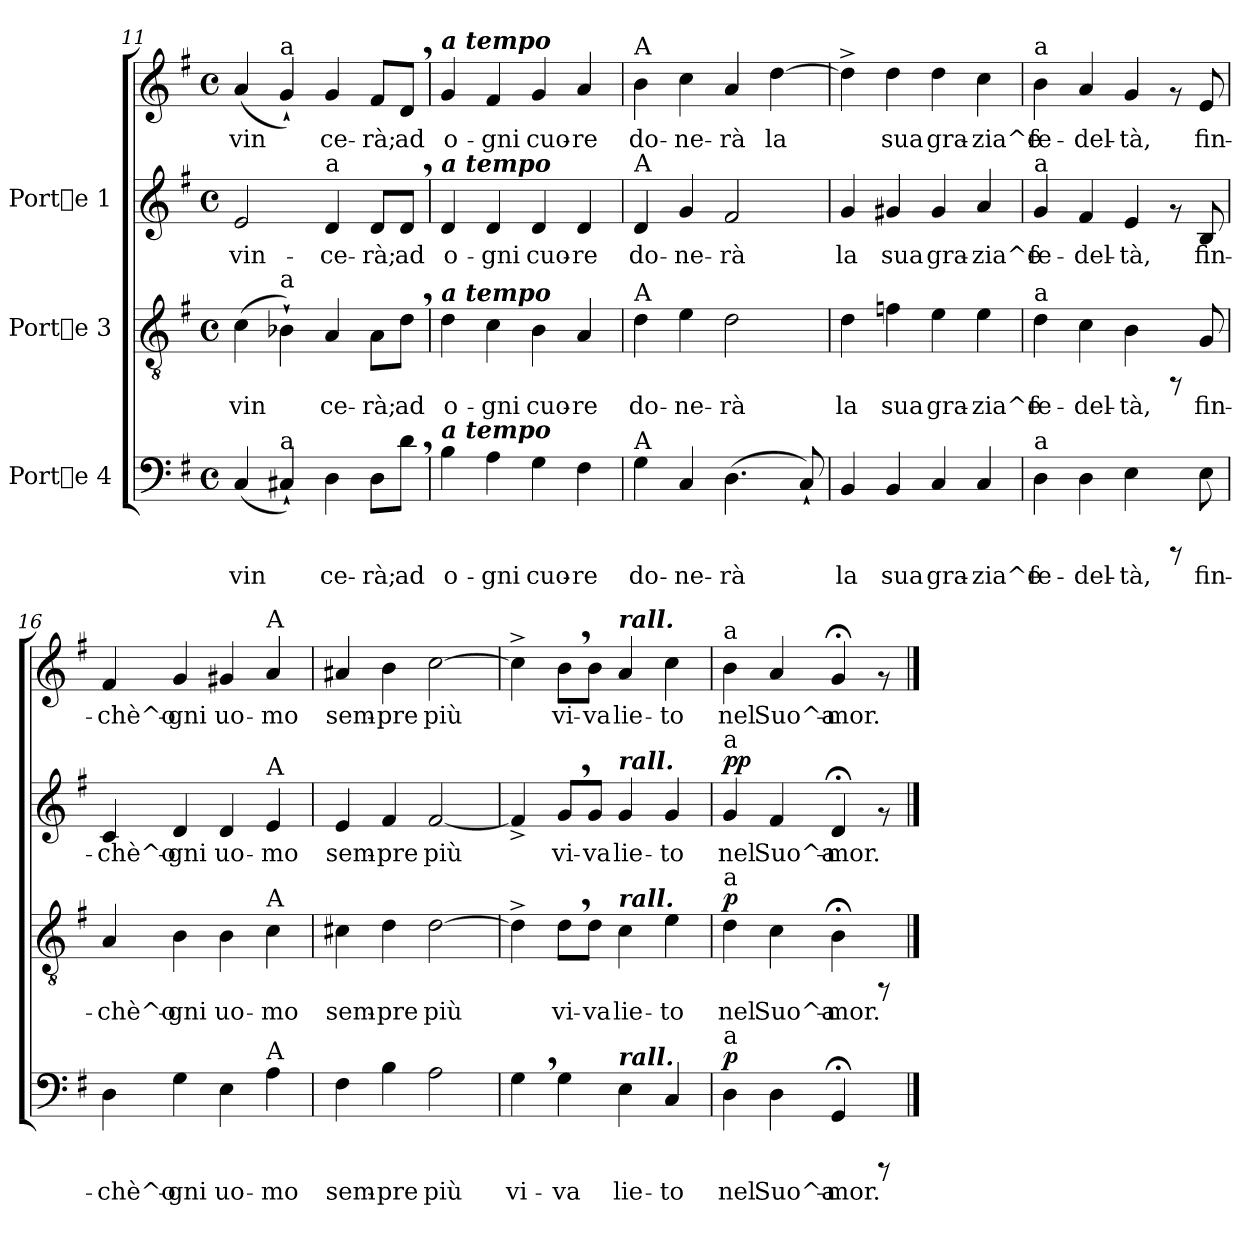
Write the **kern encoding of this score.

**kern	**text	**dynam	**kern	**text	**dynam	**kern	**text	**kern	**text	**dynam
*part3	*part3	*part3	*part2	*part2	*part2	*part1	*part1	*part1	*part1	*part1
*staff4	*staff4	*staff4	*staff3	*staff3	*staff3	*staff2	*staff2	*staff1	*staff1	*staff1/2
*I"Porte 4	*	*	*I"Porte 3	*	*	*I"Porte 1	*	*	*	*
*clefF4	*	*	*clefGv2	*	*	*clefG2	*	*clefG2	*	*
*k[f#]	*	*	*k[f#]	*	*	*k[f#]	*	*k[f#]	*	*
*G:	*	*	*G:	*	*	*G:	*	*G:	*	*
*M4/4	*	*	*M4/4	*	*	*M4/4	*	*M4/4	*	*
*met(c)	*	*	*met(c)	*	*	*met(c)	*	*met(c)	*	*
=11	=11	=11	=11	=11	=11	=11	=11	=11	=11	=11
!	!LO:LY:b	!	!	!LO:LY:b	!	!	!LO:LY:b	!	!LO:LY:b	!
(>4C/	vin-	.	(>4c\	vin-	.	2e/	vin-	(>4a/	vin-	.
!	!	!	!	!	!	!	!	!LO:TX:a:t=a	!	!
!	!	!	!LO:TX:a:t=a	!	!	!	!	!	!	!
!LO:TX:a:t=a	!	!	!	!	!	!	!	!	!	!
!	!LO:LY:b	!	!	!LO:LY:b	!	!	!	!	!LO:LY:b	!
4C#X`</)	-	.	4B-X`>\)	-	.	.	.	4g`</)	-	.
!	!	!	!	!	!	!LO:TX:a:t=a	!	!	!	!
!	!LO:LY:b	!	!	!LO:LY:b	!	!	!LO:LY:b	!	!LO:LY:b	!
4D\	ce-	.	4A/	ce-	.	4d/	-ce-	4g/	ce-	.
!	!LO:LY:b	!	!	!LO:LY:b	!	!	!LO:LY:b	!	!LO:LY:b	!
8D\L	-rà;	.	8A\L	-rà;	.	8d/L	-rà;	8f#/L	-rà;	.
!	!LO:LY:b	!	!	!LO:LY:b	!	!	!LO:LY:b	!	!LO:LY:b	!
8d,>\J	ad	.	8d,>\J	ad	.	8d,</J	ad	8d,</J	ad	.
=12	=12	=12	=12	=12	=12	=12	=12	=12	=12	=12
!	!	!	!	!	!	!	!	!LO:TX:a:Bi:t=a tempo	!	!
!	!	!	!	!	!	!LO:TX:a:Bi:t=a tempo	!	!	!	!
!	!	!	!LO:TX:a:Bi:t=a tempo	!	!	!	!	!	!	!
!LO:TX:a:Bi:t=a tempo	!	!	!	!	!	!	!	!	!	!
!	!LO:LY:b	!	!	!LO:LY:b	!	!	!LO:LY:b	!	!LO:LY:b	!
4B\	o-	.	4d\	o-	.	4d/	o-	4g/	o-	.
!	!LO:LY:b	!	!	!LO:LY:b	!	!	!LO:LY:b	!	!LO:LY:b	!
4A\	-gni	.	4c\	-gni	.	4d/	-gni	4f#/	-gni	.
!	!LO:LY:b	!	!	!LO:LY:b	!	!	!LO:LY:b	!	!LO:LY:b	!
4G\	cuo-	.	4B\	cuo-	.	4d/	cuo-	4g/	cuo-	.
!	!LO:LY:b	!	!	!LO:LY:b	!	!	!LO:LY:b	!	!LO:LY:b	!
4F#\	-re	.	4A/	-re	.	4d/	-re	4a/	-re	.
=13	=13	=13	=13	=13	=13	=13	=13	=13	=13	=13
!	!	!	!	!	!	!	!	!LO:TX:a:t=A	!	!
!	!	!	!	!	!	!LO:TX:a:t=A	!	!	!	!
!	!	!	!LO:TX:a:t=A	!	!	!	!	!	!	!
!LO:TX:a:t=A	!	!	!	!	!	!	!	!	!	!
!	!LO:LY:b	!	!	!LO:LY:b	!	!	!LO:LY:b	!	!LO:LY:b	!
4G\	do-	.	4d\	do-	.	4d/	do-	4b\	do-	.
!	!LO:LY:b	!	!	!LO:LY:b	!	!	!LO:LY:b	!	!LO:LY:b	!
4C/	-ne-	.	4e\	-ne-	.	4g/	-ne-	4cc\	-ne-	.
!	!LO:LY:b	!	!	!LO:LY:b	!	!	!LO:LY:b	!	!LO:LY:b	!
(>4.D\	-rà	.	2d\	-rà	.	2f#/	-rà	4a/	-rà	.
!	!	!	!	!	!	!	!	!	!LO:LY:b	!
.	.	.	.	.	.	.	.	[>4dd\	la	.
!	!LO:LY:b	!	!	!	!	!	!	!	!	!
8C`</)	.	.	.	.	.	.	.	.	.	.
!!LO:LB:g=z
=14	=14	=14	=14	=14	=14	=14	=14	=14	=14	=14
!	!LO:LY:b	!	!	!LO:LY:b	!	!	!LO:LY:b	!	!LO:LY:b	!
4BB/	la	.	4d\	la	.	4g/	la	4dd^>\]	.	.
!	!LO:LY:b	!	!	!LO:LY:b	!	!	!LO:LY:b	!	!LO:LY:b	!
4BB/	sua	.	4fn\	sua	.	4g#X/	sua	4dd\	sua	.
!	!LO:LY:b	!	!	!LO:LY:b	!	!	!LO:LY:b	!	!LO:LY:b	!
4C/	gra-	.	4e\	gra-	.	4g#/	gra-	4dd\	gra-	.
!	!LO:LY:b	!	!	!LO:LY:b	!	!	!LO:LY:b	!	!LO:LY:b	!
4C/	-zia^e	.	4e\	-zia^e	.	4a/	-zia^e	4cc\	-zia^e	.
=15	=15	=15	=15	=15	=15	=15	=15	=15	=15	=15
!	!	!	!	!	!	!	!	!LO:TX:a:t=a	!	!
!	!	!	!	!	!	!LO:TX:a:t=a	!	!	!	!
!	!	!	!LO:TX:a:t=a	!	!	!	!	!	!	!
!LO:TX:a:t=a	!	!	!	!	!	!	!	!	!	!
!	!LO:LY:b	!	!	!LO:LY:b	!	!	!LO:LY:b	!	!LO:LY:b	!
4D\	fe-	.	4d\	fe-	.	4g/	-fe-	4b\	fe-	.
!	!LO:LY:b	!	!	!LO:LY:b	!	!	!LO:LY:b	!	!LO:LY:b	!
4D\	-del-	.	4c\	-del-	.	4f#/	-del-	4a/	-del-	.
!	!LO:LY:b	!	!	!LO:LY:b	!	!	!LO:LY:b	!	!LO:LY:b	!
4E\	-tà,	.	4B\	-tà,	.	4e/	-tà,	4g/	-tà,	.
8rCCC	.	.	8rFF	.	.	8rf	.	8rf	.	.
!	!LO:LY:b	!	!	!LO:LY:b	!	!	!LO:LY:b	!	!LO:LY:b	!
8E\	fin-	.	8G/	fin-	.	8B/	fin-	8e/	fin-	.
=16	=16	=16	=16	=16	=16	=16	=16	=16	=16	=16
!	!LO:LY:b	!	!	!LO:LY:b	!	!	!LO:LY:b	!	!LO:LY:b	!
4D\	-chè^o-	.	4A/	-chè^o-	.	4c/	chè^o-	4f#/	-chè^o-	.
!	!LO:LY:b	!	!	!LO:LY:b	!	!	!LO:LY:b	!	!LO:LY:b	!
4G\	-gni	.	4B\	-gni	.	4d/	-gni	4g/	-gni	.
!	!LO:LY:b	!	!	!LO:LY:b	!	!	!LO:LY:b	!	!LO:LY:b	!
4E\	uo-	.	4B\	uo-	.	4d/	uo-	4g#X/	uo-	.
!	!	!	!	!	!	!	!	!LO:TX:a:t=A	!	!
!	!	!	!	!	!	!LO:TX:a:t=A	!	!	!	!
!	!	!	!LO:TX:a:t=A	!	!	!	!	!	!	!
!LO:TX:a:t=A	!	!	!	!	!	!	!	!	!	!
!	!LO:LY:b	!	!	!LO:LY:b	!	!	!LO:LY:b	!	!LO:LY:b	!
4A\	-mo	.	4c\	-mo	.	4e/	-mo	4a/	-mo	.
=17	=17	=17	=17	=17	=17	=17	=17	=17	=17	=17
!	!LO:LY:b	!	!	!LO:LY:b	!	!	!LO:LY:b	!	!LO:LY:b	!
4F#\	sem-	.	4c#X\	sem-	.	4e/	sem-	4a#X/	sem-	.
!	!LO:LY:b	!	!	!LO:LY:b	!	!	!LO:LY:b	!	!LO:LY:b	!
4B\	-pre	.	4d\	-pre	.	4f#/	-pre	4b\	-pre	.
!	!LO:LY:b	!	!	!LO:LY:b	!	!	!LO:LY:b	!	!LO:LY:b	!
2A\	più	.	[>2d\	più	.	[<2f#/	più	[>2cc\	più	.
=18	=18	=18	=18	=18	=18	=18	=18	=18	=18	=18
!	!LO:LY:b	!	!	!LO:LY:b	!	!	!LO:LY:b	!	!LO:LY:b	!
4G,>\	vi-	.	4d^>\]	.	.	4f#^</]	.	4cc^>\]	.	.
!	!LO:LY:b	!	!	!LO:LY:b	!	!	!LO:LY:b	!	!LO:LY:b	!
4G\	-va	.	8d,>\L	vi-	.	8g,</L	vi-	8b,>\L	vi-	.
!	!	!	!	!LO:LY:b	!	!	!LO:LY:b	!	!LO:LY:b	!
.	.	.	8d\J	-va	.	8g/J	-va	8b\J	-va	.
*	*	*	*	*	*	*	*	*MM75	*	*
!	!	!	!	!	!	!	!	!LO:TX:a:Bi:t=rall.	!	!
!	!	!	!	!	!	!LO:TX:a:Bi:t=rall.	!	!	!	!
!	!	!	!LO:TX:a:Bi:t=rall.	!	!	!	!	!	!	!
!LO:TX:a:Bi:t=rall.	!	!	!	!	!	!	!	!	!	!
!	!LO:LY:b	!	!	!LO:LY:b	!	!	!LO:LY:b	!	!LO:LY:b	!
4E\	lie-	.	4c\	lie-	.	4g/	lie-	4a/	lie-	.
!	!LO:LY:b	!	!	!LO:LY:b	!	!	!LO:LY:b	!	!LO:LY:b	!
4C/	-to	.	4e\	-to	.	4g/	-to	4cc\	-to	.
!!LO:PB:g=z
=19	=19	=19	=19	=19	=19	=19	=19	=19	=19	=19
!	!	!	!	!	!	!	!	!LO:TX:a:t=a	!	!
!	!	!	!	!	!	!LO:TX:a:t=a	!	!	!	!
!	!	!	!LO:TX:a:t=a	!	!	!	!	!	!	!
!LO:TX:a:t=a	!	!	!	!	!	!	!	!	!	!
!	!LO:LY:b	!LO:DY:a	!	!LO:LY:b	!LO:DY:a	!	!LO:LY:b	!	!LO:LY:b	!LO:DY:a=2
!	!	!	!	!	!	!	!	!	!	!LO:DY:n=1:a
4D\	nel	p	4d\	nel	p	4g/	nel	4b\	nel	p p
!	!LO:LY:b	!	!	!LO:LY:b	!	!	!LO:LY:b	!	!LO:LY:b	!
4D\	Suo^a-	.	4c\	Suo^a-	.	4f#/	Suo^a-	4a/	Suo^a-	.
!	!LO:LY:b	!	!	!LO:LY:b	!	!	!LO:LY:b	!	!LO:LY:b	!
4GG;</	-mor.	.	4B;<\	-mor.	.	4d;</	-mor.	4g;</	-mor.	.
8rCCC	.	.	8rFF	.	.	8rf	.	8rf	.	.
==	==	==	==	==	==	==	==	==	==	==
*-	*-	*-	*-	*-	*-	*-	*-	*-	*-	*-
